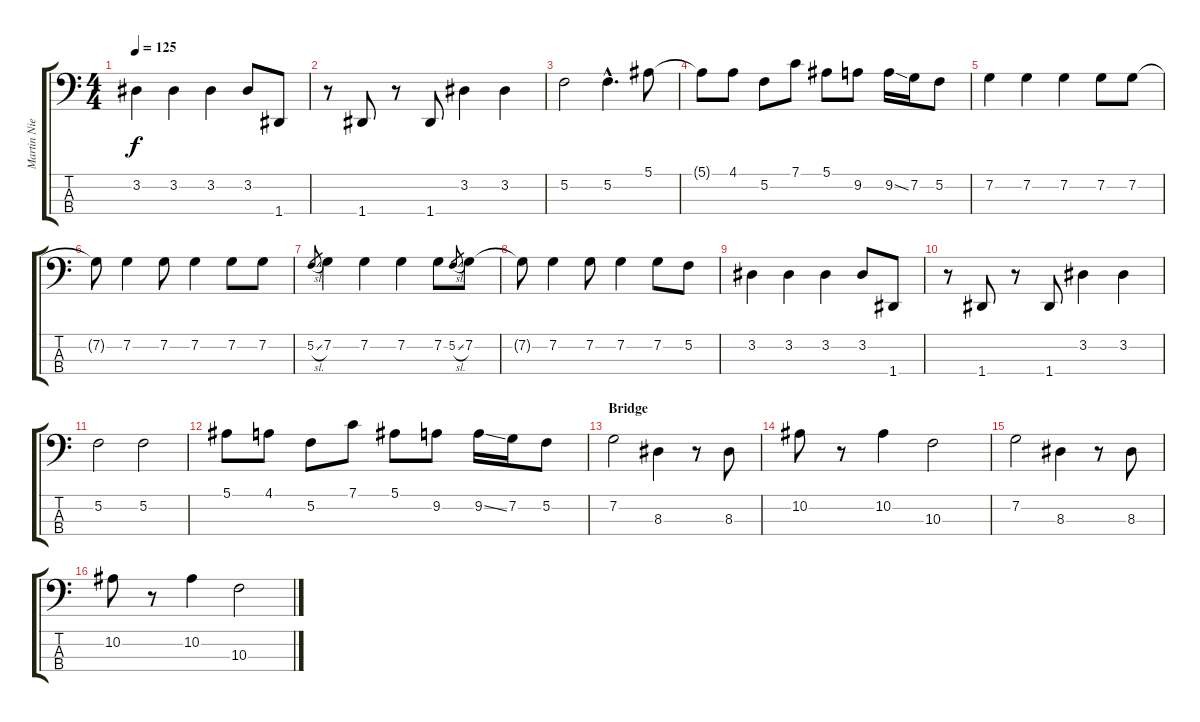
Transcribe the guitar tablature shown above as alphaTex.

\track ("Martin Nielsen - Bass" "Martin Nie") {instrument electricbassfinger}
\staff {score tabs}
\tuning (F2 C2 G1 D1) {hide}
\ts (4 4)
\tempo 125
\clef f4
\ks c
3.2.4{dy f} 3.2.4 3.2.4 3.2.8 1.4.8 |
r.8 1.4.8 r.8 1.4.8 3.2.4 3.2.4 |
5.2.2 5.2{hac}.4{d} 5.1.8 |
5.1{t}.8 4.1.8 5.2.8 7.1.8 5.1.8 9.2.8 9.2{ss}.16 7.2.16 5.2.8 |
7.2.4 7.2.4 7.2.4 7.2.8 7.2.8 |
7.2{t}.8 7.2.4 7.2.8 7.2.4 7.2.8 7.2.8 |
5.2{sl}.8{gr} 7.2.4 7.2.4 7.2.4 7.2.8 5.2{sl}.8{gr} 7.2.8 |
7.2{t}.8 7.2.4 7.2.8 7.2.4 7.2.8 5.2.8 |
3.2.4 3.2.4 3.2.4 3.2.8 1.4.8 |
r.8 1.4.8 r.8 1.4.8 3.2.4 3.2.4 |
5.2.2 5.2.2 |
5.1.8 4.1.8 5.2.8 7.1.8 5.1.8 9.2.8 9.2{ss}.16 7.2.16 5.2.8 |
\section ("" "Bridge")
7.2.2 8.3.4 r.8 8.3.8 |
10.2.8 r.8 10.2.4 10.3.2 |
7.2.2 8.3.4 r.8 8.3.8 |
10.2.8 r.8 10.2.4 10.3.2
